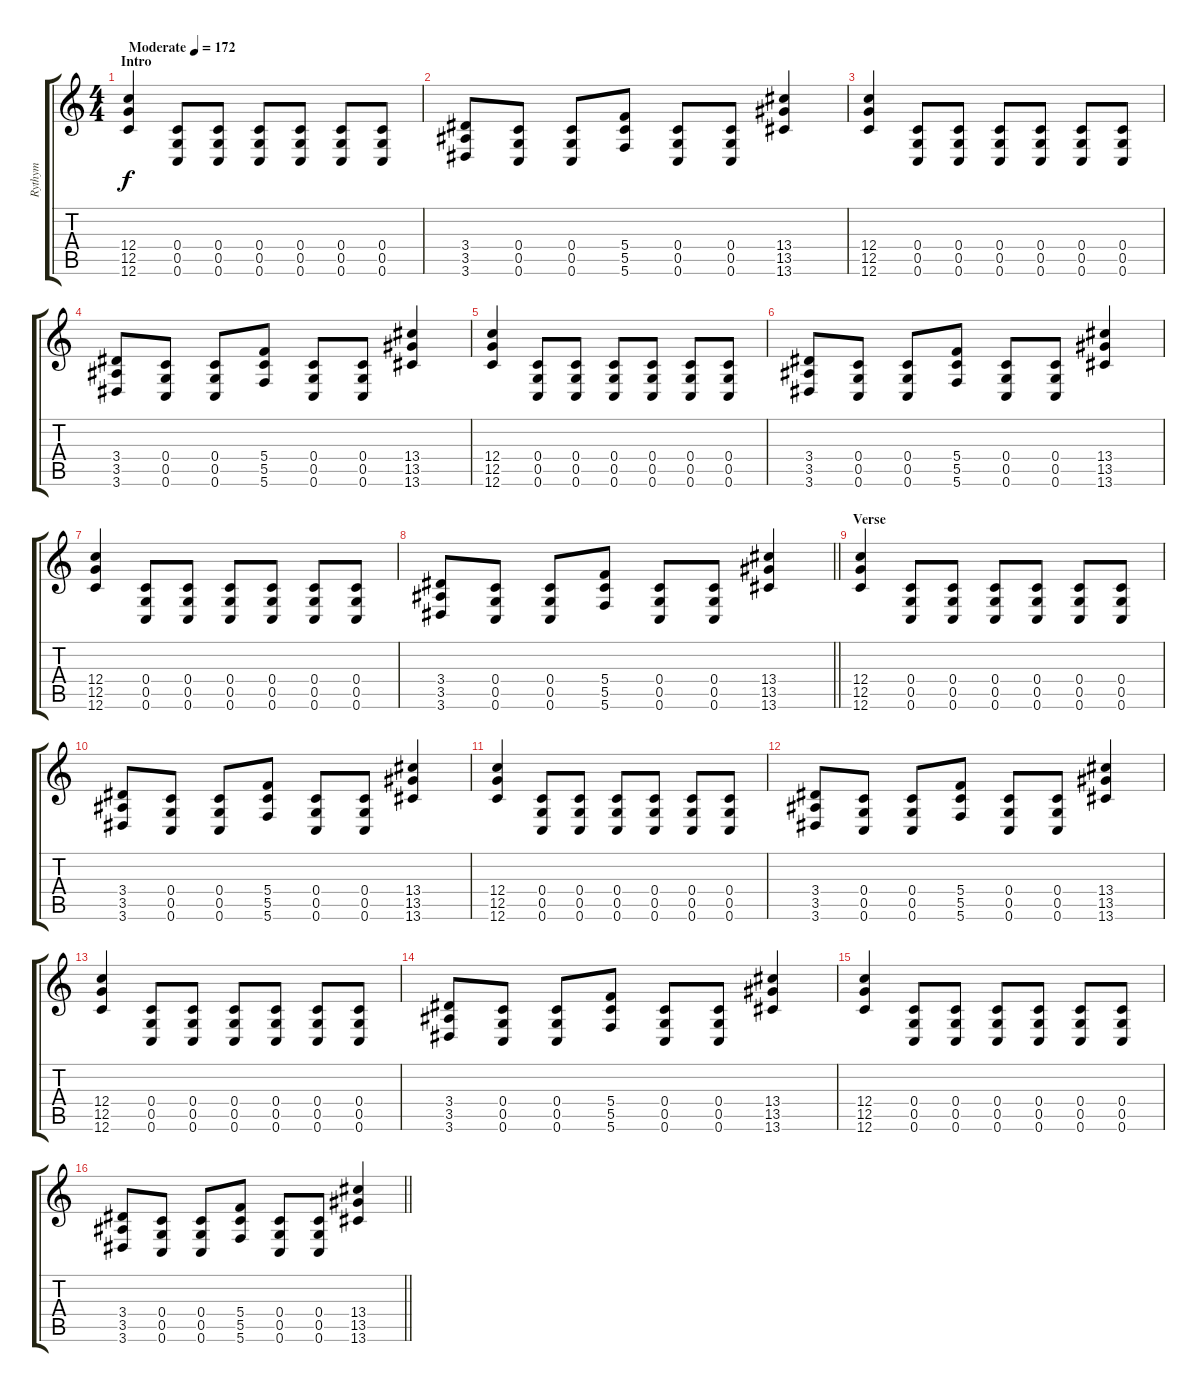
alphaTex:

\track ("Rythym" "Rythym") {instrument distortionguitar}
\staff {score tabs}
\tuning (D4 A3 F3 C3 G2 C2) {hide}
\ts (4 4)
\section ("" "Intro")
\tempo (172 "Moderate")
\clef g2
\ks c
(12.4 12.5 12.6).4{dy f instrument distortionguitar} (0.4 0.5 0.6).8 (0.4 0.5 0.6).8 (0.4 0.5 0.6).8 (0.4 0.5 0.6).8 (0.4 0.5 0.6).8 (0.4 0.5 0.6).8 |
(3.4 3.5 3.6).8 (0.4 0.5 0.6).8 (0.4 0.5 0.6).8 (5.4 5.5 5.6).8 (0.4 0.5 0.6).8 (0.4 0.5 0.6).8 (13.4 13.5 13.6).4 |
(12.4 12.5 12.6).4 (0.4 0.5 0.6).8 (0.4 0.5 0.6).8 (0.4 0.5 0.6).8 (0.4 0.5 0.6).8 (0.4 0.5 0.6).8 (0.4 0.5 0.6).8 |
(3.4 3.5 3.6).8 (0.4 0.5 0.6).8 (0.4 0.5 0.6).8 (5.4 5.5 5.6).8 (0.4 0.5 0.6).8 (0.4 0.5 0.6).8 (13.4 13.5 13.6).4 |
(12.4 12.5 12.6).4 (0.4 0.5 0.6).8 (0.4 0.5 0.6).8 (0.4 0.5 0.6).8 (0.4 0.5 0.6).8 (0.4 0.5 0.6).8 (0.4 0.5 0.6).8 |
(3.4 3.5 3.6).8 (0.4 0.5 0.6).8 (0.4 0.5 0.6).8 (5.4 5.5 5.6).8 (0.4 0.5 0.6).8 (0.4 0.5 0.6).8 (13.4 13.5 13.6).4 |
(12.4 12.5 12.6).4 (0.4 0.5 0.6).8 (0.4 0.5 0.6).8 (0.4 0.5 0.6).8 (0.4 0.5 0.6).8 (0.4 0.5 0.6).8 (0.4 0.5 0.6).8 |
\barLineRight lightlight
(3.4 3.5 3.6).8 (0.4 0.5 0.6).8 (0.4 0.5 0.6).8 (5.4 5.5 5.6).8 (0.4 0.5 0.6).8 (0.4 0.5 0.6).8 (13.4 13.5 13.6).4 |
\section ("" "Verse")
(12.4 12.5 12.6).4 (0.4 0.5 0.6).8 (0.4 0.5 0.6).8 (0.4 0.5 0.6).8 (0.4 0.5 0.6).8 (0.4 0.5 0.6).8 (0.4 0.5 0.6).8 |
(3.4 3.5 3.6).8 (0.4 0.5 0.6).8 (0.4 0.5 0.6).8 (5.4 5.5 5.6).8 (0.4 0.5 0.6).8 (0.4 0.5 0.6).8 (13.4 13.5 13.6).4 |
(12.4 12.5 12.6).4 (0.4 0.5 0.6).8 (0.4 0.5 0.6).8 (0.4 0.5 0.6).8 (0.4 0.5 0.6).8 (0.4 0.5 0.6).8 (0.4 0.5 0.6).8 |
(3.4 3.5 3.6).8 (0.4 0.5 0.6).8 (0.4 0.5 0.6).8 (5.4 5.5 5.6).8 (0.4 0.5 0.6).8 (0.4 0.5 0.6).8 (13.4 13.5 13.6).4 |
(12.4 12.5 12.6).4 (0.4 0.5 0.6).8 (0.4 0.5 0.6).8 (0.4 0.5 0.6).8 (0.4 0.5 0.6).8 (0.4 0.5 0.6).8 (0.4 0.5 0.6).8 |
(3.4 3.5 3.6).8 (0.4 0.5 0.6).8 (0.4 0.5 0.6).8 (5.4 5.5 5.6).8 (0.4 0.5 0.6).8 (0.4 0.5 0.6).8 (13.4 13.5 13.6).4 |
(12.4 12.5 12.6).4 (0.4 0.5 0.6).8 (0.4 0.5 0.6).8 (0.4 0.5 0.6).8 (0.4 0.5 0.6).8 (0.4 0.5 0.6).8 (0.4 0.5 0.6).8 |
\barLineRight lightlight
(3.4 3.5 3.6).8 (0.4 0.5 0.6).8 (0.4 0.5 0.6).8 (5.4 5.5 5.6).8 (0.4 0.5 0.6).8 (0.4 0.5 0.6).8 (13.4 13.5 13.6).4
